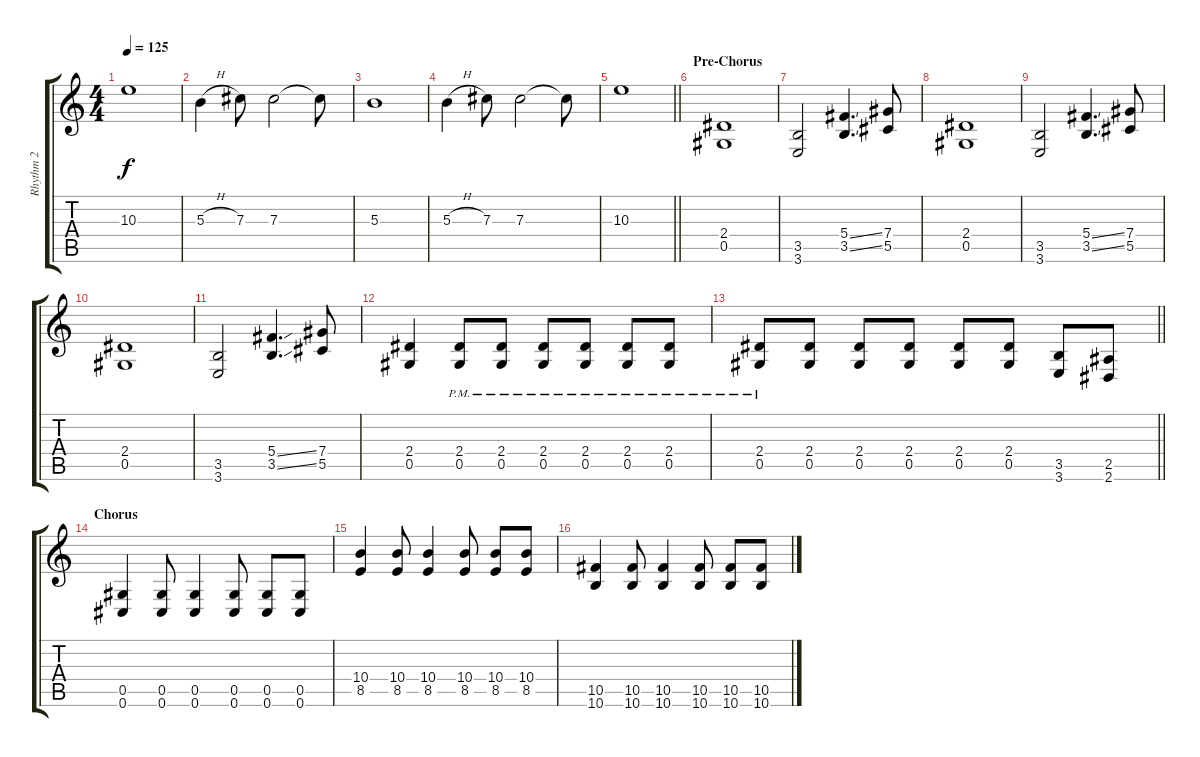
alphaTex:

\track ("Rhythm 2" "Rhythm 2") {instrument distortionguitar}
\staff {score tabs}
\tuning (Eb4 Bb3 Gb3 Db3 Ab2 Db2) {hide}
\ts (4 4)
\tempo 125
\clef g2
\ks c
10.3.1{dy f} |
5.3{h}.4 7.3.8 7.3.2 7.3{t}.8 |
5.3.1 |
5.3{h}.4 7.3.8 7.3.2 7.3{t}.8 |
\barLineRight lightlight
10.3.1 |
\section ("" "Pre-Chorus")
(2.4 0.5).1 |
(3.5 3.6).2 (5.4{ss} 3.5{ss}).4{d} (7.4 5.5).8 |
(2.4 0.5).1 |
(3.5 3.6).2 (5.4{ss} 3.5{ss}).4{d} (7.4 5.5).8 |
(2.4 0.5).1 |
(3.5 3.6).2 (5.4{ss} 3.5{ss}).4{d} (7.4 5.5).8 |
(2.4 0.5).4 (2.4{pm} 0.5{pm}).8 (2.4{pm} 0.5{pm}).8 (2.4{pm} 0.5{pm}).8 (2.4{pm} 0.5{pm}).8 (2.4{pm} 0.5{pm}).8 (2.4{pm} 0.5{pm}).8 |
\barLineRight lightlight
(2.4{pm} 0.5{pm}).8 (2.4 0.5).8 (2.4 0.5).8 (2.4 0.5).8 (2.4 0.5).8 (2.4 0.5).8 (3.5 3.6).8 (2.5 2.6).8 |
\section ("" "Chorus")
(0.5 0.6).4 (0.5 0.6).8 (0.5 0.6).4 (0.5 0.6).8 (0.5 0.6).8 (0.5 0.6).8 |
(10.4 8.5).4 (10.4 8.5).8 (10.4 8.5).4 (10.4 8.5).8 (10.4 8.5).8 (10.4 8.5).8 |
(10.5 10.6).4 (10.5 10.6).8 (10.5 10.6).4 (10.5 10.6).8 (10.5 10.6).8 (10.5 10.6).8
